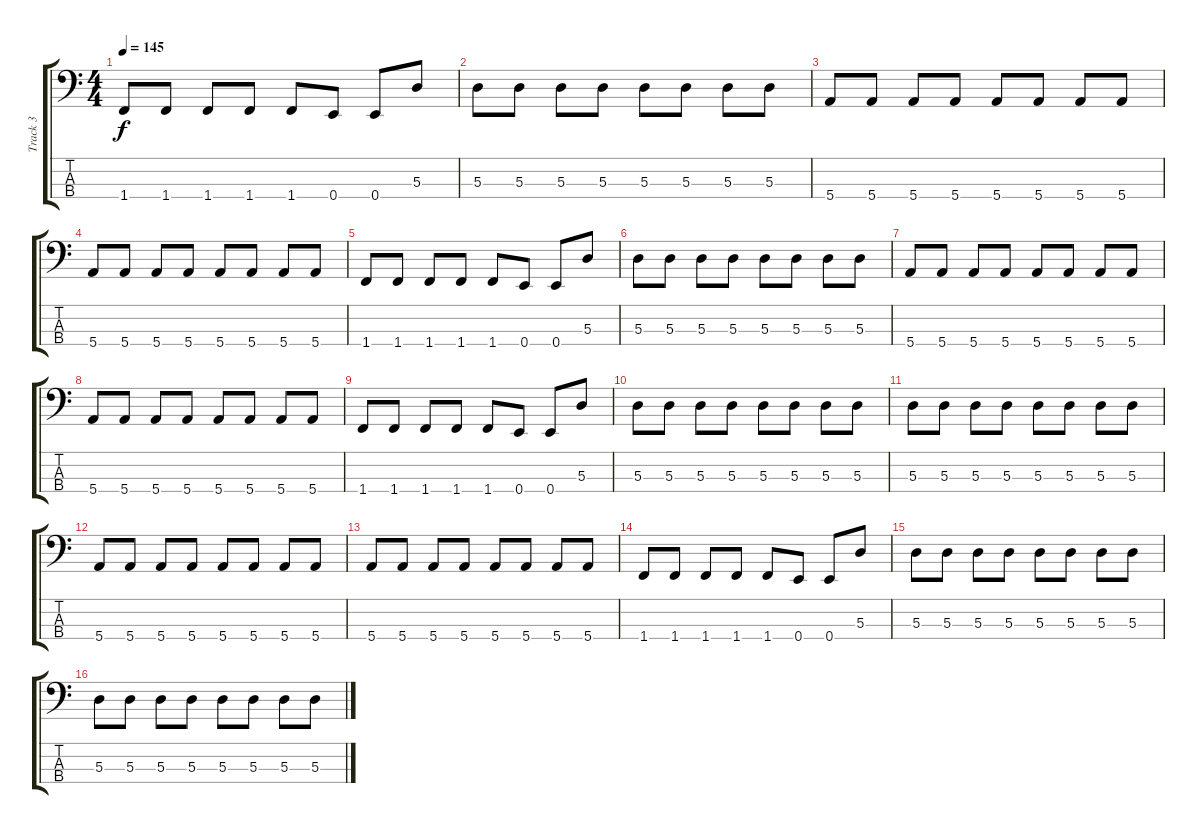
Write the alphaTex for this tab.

\track ("Track 3" "Track 3") {instrument electricbassfinger}
\staff {score tabs}
\tuning (G2 D2 A1 E1) {hide}
\ts (4 4)
\tempo 145
\clef f4
\ks c
1.4.8{dy f} 1.4.8 1.4.8 1.4.8 1.4.8 0.4.8 0.4.8 5.3.8 |
5.3.8 5.3.8 5.3.8 5.3.8 5.3.8 5.3.8 5.3.8 5.3.8 |
5.4.8 5.4.8 5.4.8 5.4.8 5.4.8 5.4.8 5.4.8 5.4.8 |
5.4.8 5.4.8 5.4.8 5.4.8 5.4.8 5.4.8 5.4.8 5.4.8 |
1.4.8 1.4.8 1.4.8 1.4.8 1.4.8 0.4.8 0.4.8 5.3.8 |
5.3.8 5.3.8 5.3.8 5.3.8 5.3.8 5.3.8 5.3.8 5.3.8 |
5.4.8 5.4.8 5.4.8 5.4.8 5.4.8 5.4.8 5.4.8 5.4.8 |
5.4.8 5.4.8 5.4.8 5.4.8 5.4.8 5.4.8 5.4.8 5.4.8 |
1.4.8 1.4.8 1.4.8 1.4.8 1.4.8 0.4.8 0.4.8 5.3.8 |
5.3.8 5.3.8 5.3.8 5.3.8 5.3.8 5.3.8 5.3.8 5.3.8 |
5.3.8 5.3.8 5.3.8 5.3.8 5.3.8 5.3.8 5.3.8 5.3.8 |
5.4.8 5.4.8 5.4.8 5.4.8 5.4.8 5.4.8 5.4.8 5.4.8 |
5.4.8 5.4.8 5.4.8 5.4.8 5.4.8 5.4.8 5.4.8 5.4.8 |
1.4.8 1.4.8 1.4.8 1.4.8 1.4.8 0.4.8 0.4.8 5.3.8 |
5.3.8 5.3.8 5.3.8 5.3.8 5.3.8 5.3.8 5.3.8 5.3.8 |
5.3.8 5.3.8 5.3.8 5.3.8 5.3.8 5.3.8 5.3.8 5.3.8
